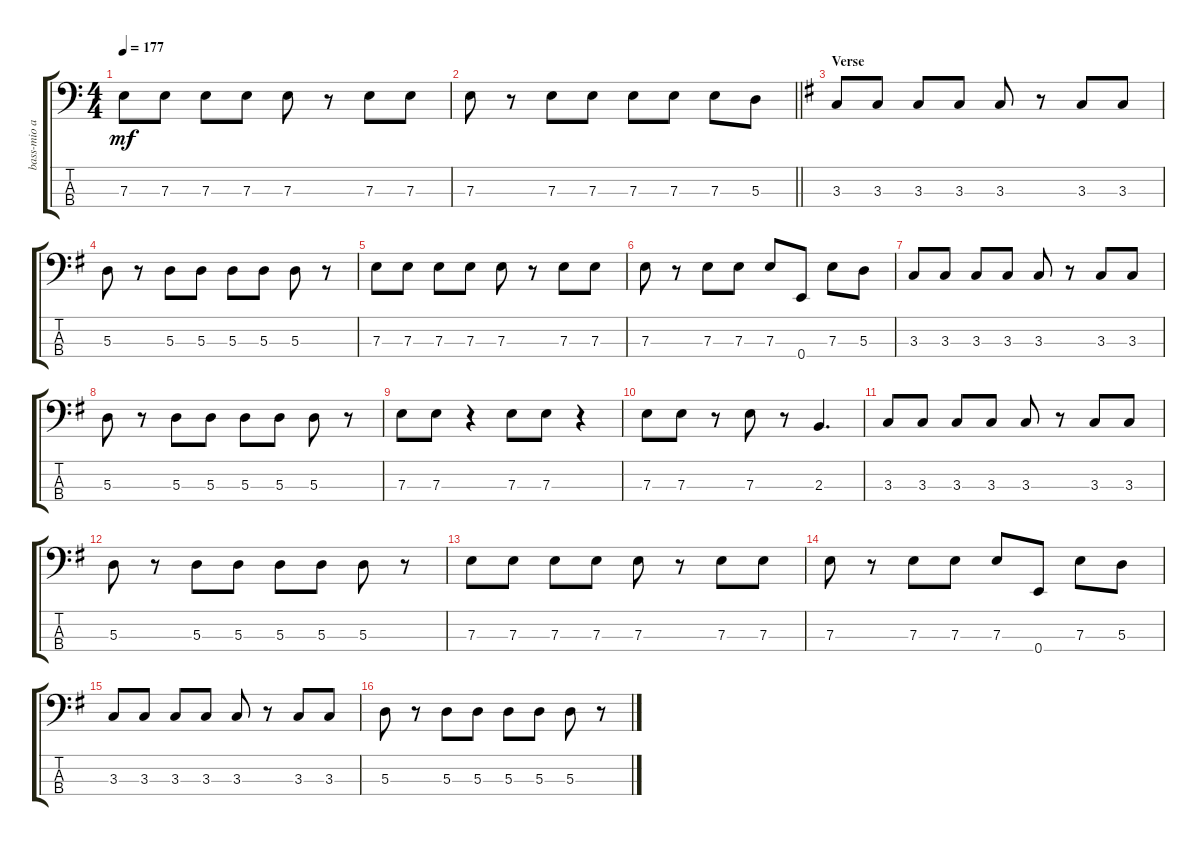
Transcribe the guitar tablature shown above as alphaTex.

\track ("bass-mio akiyama" "bass-mio a") {instrument electricbassfinger}
\staff {score tabs}
\tuning (G2 D2 A1 E1) {hide}
\ts (4 4)
\tempo 177
\clef f4
\ks c
7.3.8{dy mf} 7.3.8 7.3.8 7.3.8 7.3.8 r.8 7.3.8 7.3.8 |
\barLineRight lightlight
7.3.8 r.8 7.3.8 7.3.8 7.3.8 7.3.8 7.3.8 5.3.8 |
\section ("" "Verse")
\ks eminor
3.3.8 3.3.8 3.3.8 3.3.8 3.3.8 r.8 3.3.8 3.3.8 |
5.3.8 r.8 5.3.8 5.3.8 5.3.8 5.3.8 5.3.8 r.8 |
7.3.8 7.3.8 7.3.8 7.3.8 7.3.8 r.8 7.3.8 7.3.8 |
7.3.8 r.8 7.3.8 7.3.8 7.3.8 0.4.8 7.3.8 5.3.8 |
3.3.8 3.3.8 3.3.8 3.3.8 3.3.8 r.8 3.3.8 3.3.8 |
5.3.8 r.8 5.3.8 5.3.8 5.3.8 5.3.8 5.3.8 r.8 |
7.3.8 7.3.8 r.4 7.3.8 7.3.8 r.4 |
7.3.8 7.3.8 r.8 7.3.8 r.8 2.3.4{d} |
3.3.8 3.3.8 3.3.8 3.3.8 3.3.8 r.8 3.3.8 3.3.8 |
5.3.8 r.8 5.3.8 5.3.8 5.3.8 5.3.8 5.3.8 r.8 |
7.3.8 7.3.8 7.3.8 7.3.8 7.3.8 r.8 7.3.8 7.3.8 |
7.3.8 r.8 7.3.8 7.3.8 7.3.8 0.4.8 7.3.8 5.3.8 |
3.3.8 3.3.8 3.3.8 3.3.8 3.3.8 r.8 3.3.8 3.3.8 |
5.3.8 r.8 5.3.8 5.3.8 5.3.8 5.3.8 5.3.8 r.8
